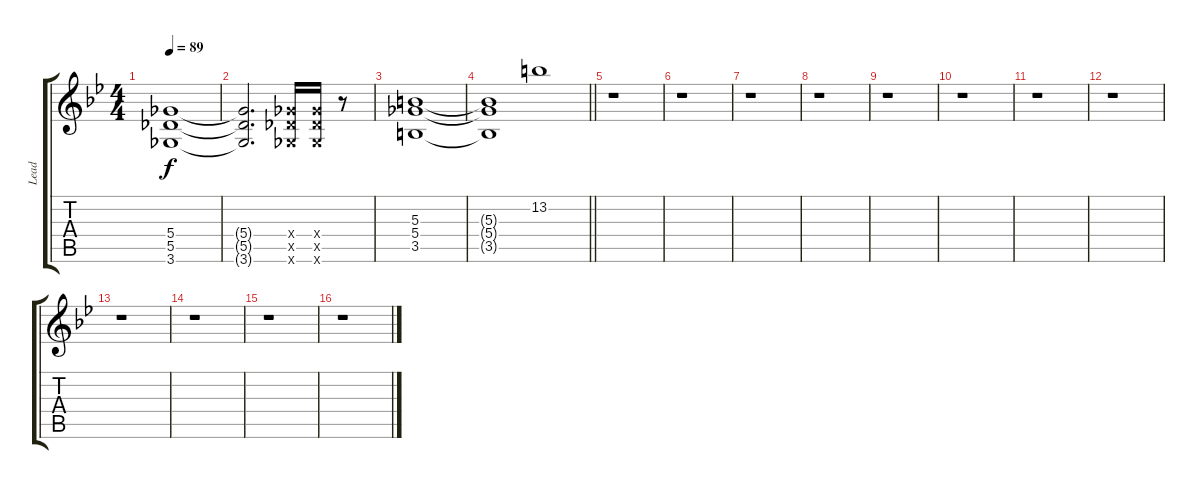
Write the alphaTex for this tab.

\track ("Lead" "Lead") {instrument distortionguitar}
\staff {score tabs}
\tuning (Eb4 Bb3 Gb3 Db3 Ab2 Eb2) {hide}
\ts (4 4)
\tempo 89
\clef g2
\ks bb
(5.4 5.5 3.6).1{dy f} |
(5.4{t} 5.5{t} 3.6{t}).2{d} (5.4{x} 5.5{x} 3.6{x}).16 (5.4{x} 5.5{x} 3.6{x}).16 r.8 |
(5.3 5.4 3.5).1 |
\barLineRight lightlight
(5.3{t} 5.4{t} 3.5{t}).1 13.2.1 |
r.1 |
r.1 |
r.1 |
r.1 |
r.1 |
r.1 |
r.1 |
r.1 |
r.1 |
r.1 |
r.1 |
r.1
